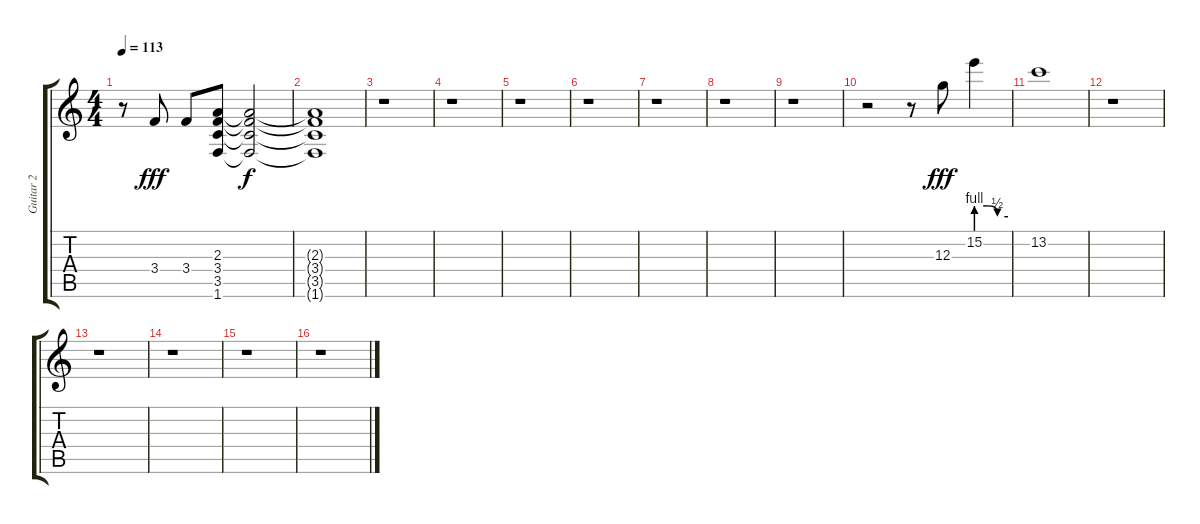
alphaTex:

\track ("Guitar 2" "Guitar 2") {instrument overdrivenguitar}
\staff {score tabs}
\tuning (E4 B3 G3 D3 A2 E2) {hide}
\ts (4 4)
\tempo 113
\clef g2
\ks c
r.8{dy f} 3.4.8{dy fff} 3.4.8 (2.3 3.4 3.5 1.6).8 (2.3{t} 3.4{t} 3.5{t} 1.6{t}).2{dy f} |
(2.3{t} 3.4{t} 3.5{t} 1.6{t}).1 |
r.1 |
r.1 |
r.1 |
r.1 |
r.1 |
r.1 |
r.1 |
r.2 r.8 12.3.8{dy fff} 15.2{be (custom 0 4 20 4 40 2 60 2)}.4 |
13.2.1 |
r.1 |
r.1 |
r.1 |
r.1 |
r.1
